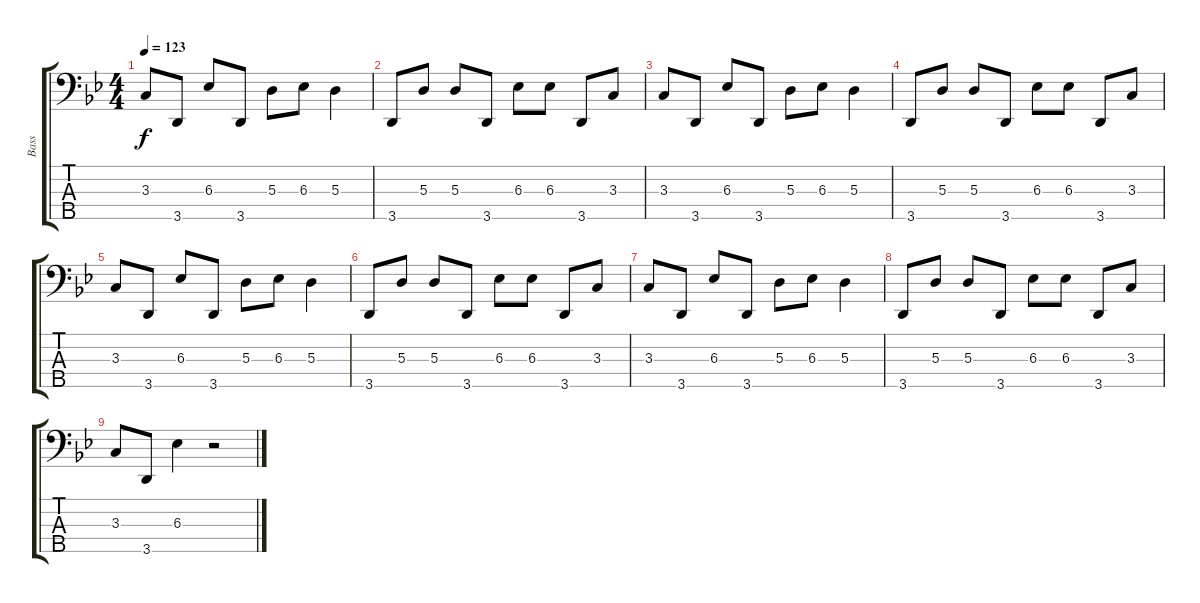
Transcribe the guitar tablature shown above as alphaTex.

\track ("Bass" "Bass") {instrument electricbassfinger}
\staff {score tabs}
\tuning (G2 D2 A1 E1 B0) {hide}
\ts (4 4)
\tempo 123
\clef f4
\ks bb
3.3.8{dy f} 3.5.8 6.3.8 3.5.8 5.3.8 6.3.8 5.3.4 |
3.5.8 5.3.8 5.3.8 3.5.8 6.3.8 6.3.8 3.5.8 3.3.8 |
3.3.8 3.5.8 6.3.8 3.5.8 5.3.8 6.3.8 5.3.4 |
3.5.8 5.3.8 5.3.8 3.5.8 6.3.8 6.3.8 3.5.8 3.3.8 |
3.3.8 3.5.8 6.3.8 3.5.8 5.3.8 6.3.8 5.3.4 |
3.5.8 5.3.8 5.3.8 3.5.8 6.3.8 6.3.8 3.5.8 3.3.8 |
3.3.8 3.5.8 6.3.8 3.5.8 5.3.8 6.3.8 5.3.4 |
3.5.8 5.3.8 5.3.8 3.5.8 6.3.8 6.3.8 3.5.8 3.3.8 |
3.3.8 3.5.8 6.3.4 r.2
